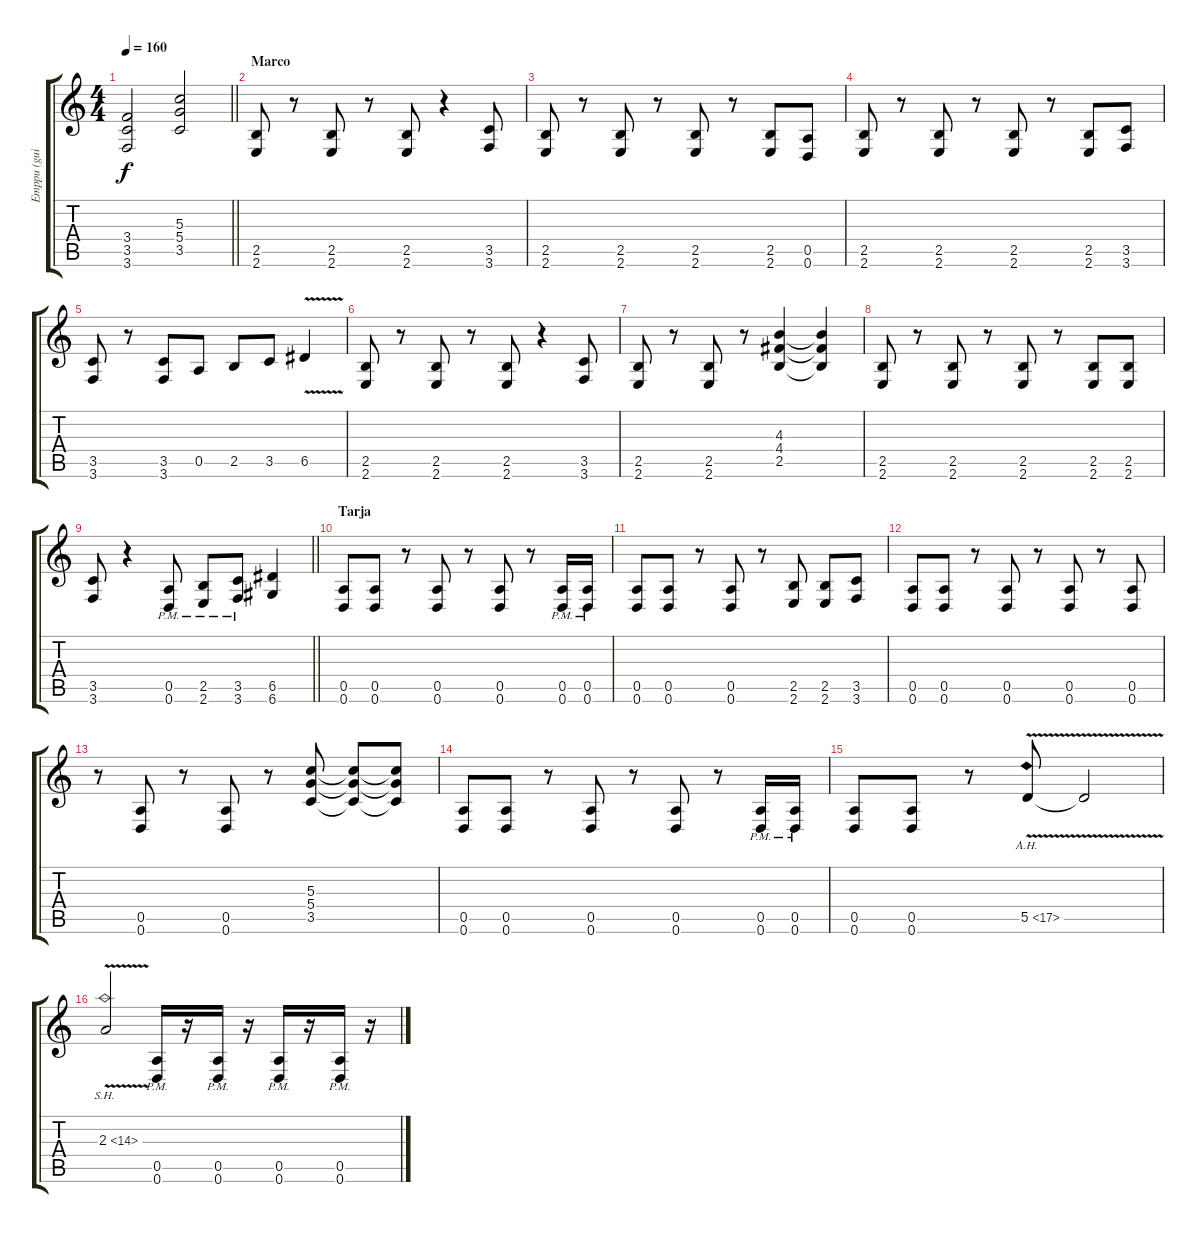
\track ("Emppu (guitar)" "Emppu (gui") {instrument distortionguitar}
\staff {score tabs}
\tuning (E4 B3 G3 D3 A2 D2) {hide}
\ts (4 4)
\tempo 160
\clef g2
\barLineRight lightlight
\ks c
(3.4 3.5 3.6).2{dy f} (5.3 5.4 3.5).2 |
\section ("" "Marco")
(2.5 2.6).8 r.8 (2.5 2.6).8 r.8 (2.5 2.6).8 r.4 (3.5 3.6).8 |
(2.5 2.6).8 r.8 (2.5 2.6).8 r.8 (2.5 2.6).8 r.8 (2.5 2.6).8 (0.5 0.6).8 |
(2.5 2.6).8 r.8 (2.5 2.6).8 r.8 (2.5 2.6).8 r.8 (2.5 2.6).8 (3.5 3.6).8 |
(3.5 3.6).8 r.8 (3.5 3.6).8 0.5.8 2.5.8 3.5.8 6.5{v}.4 |
(2.5 2.6).8 r.8 (2.5 2.6).8 r.8 (2.5 2.6).8 r.4 (3.5 3.6).8 |
(2.5 2.6).8 r.8 (2.5 2.6).8 r.8 (4.3 4.4 2.5).4 (4.3{t} 4.4{t} 2.5{t}).4 |
(2.5 2.6).8 r.8 (2.5 2.6).8 r.8 (2.5 2.6).8 r.8 (2.5 2.6).8 (2.5 2.6).8 |
\barLineRight lightlight
(3.5 3.6).8 r.4 (0.5{pm} 0.6{pm}).8 (2.5{pm} 2.6{pm}).8 (3.5{pm} 3.6{pm}).8 (6.5 6.6).4 |
\section ("" "Tarja")
(0.5 0.6).8 (0.5 0.6).8 r.8 (0.5 0.6).8 r.8 (0.5 0.6).8 r.8 (0.5{pm} 0.6{pm}).16 (0.5{pm} 0.6{pm}).16 |
(0.5 0.6).8 (0.5 0.6).8 r.8 (0.5 0.6).8 r.8 (2.5 2.6).8 (2.5 2.6).8 (3.5 3.6).8 |
(0.5 0.6).8 (0.5 0.6).8 r.8 (0.5 0.6).8 r.8 (0.5 0.6).8 r.8 (0.5 0.6).8 |
r.8 (0.5 0.6).8 r.8 (0.5 0.6).8 r.8 (5.3 5.4 3.5).8 (5.3{t} 5.4{t} 3.5{t}).8 (5.3{t} 5.4{t} 3.5{t}).8 |
(0.5 0.6).8 (0.5 0.6).8 r.8 (0.5 0.6).8 r.8 (0.5 0.6).8 r.8 (0.5{pm} 0.6{pm}).16 (0.5{pm} 0.6{pm}).16 |
(0.5 0.6).8 (0.5 0.6).8 r.8 5.5{ah 12 v}.8 5.5{t}.2 |
2.3{sh 12 v}.2 (0.5{pm} 0.6{pm}).16 r.16 (0.5{pm} 0.6{pm}).16 r.16 (0.5{pm} 0.6{pm}).16 r.16 (0.5{pm} 0.6{pm}).16 r.16
